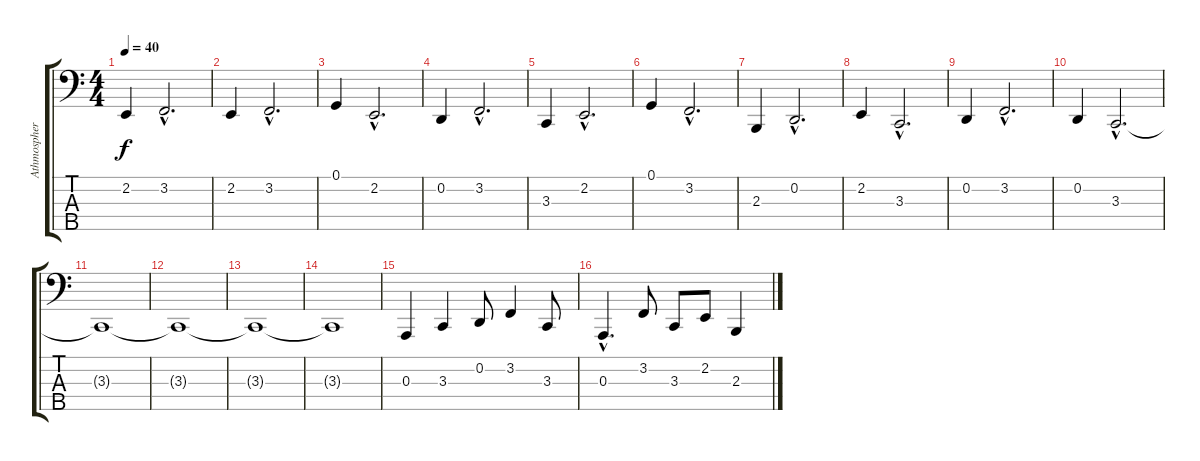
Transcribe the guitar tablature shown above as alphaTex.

\track ("Athmosphere" "Athmospher") {instrument synthstrings2}
\staff {score tabs}
\tuning (G2 D2 A1 E1 B0) {hide}
\ts (4 4)
\tempo 40
\clef f4
\ks c
2.2.4{dy f instrument synthstrings2} 3.2{hac}.2{d} |
2.2.4 3.2{hac}.2{d} |
0.1.4 2.2{hac}.2{d} |
0.2.4 3.2{hac}.2{d} |
3.3.4 2.2{hac}.2{d} |
0.1.4 3.2{hac}.2{d} |
2.3.4 0.2{hac}.2{d} |
2.2.4 3.3{hac}.2{d} |
0.2.4 3.2{hac}.2{d} |
0.2.4{volume 16} 3.3{hac}.2{d volume 0} |
3.3{t}.1 |
3.3{t}.1 |
3.3{t}.1 |
3.3{t}.1 |
0.3.4{volume 13} 3.3.4 0.2.8 3.2.4 3.3.8 |
0.3{hac}.4{d} 3.2.8 3.3.8 2.2.8 2.3.4
